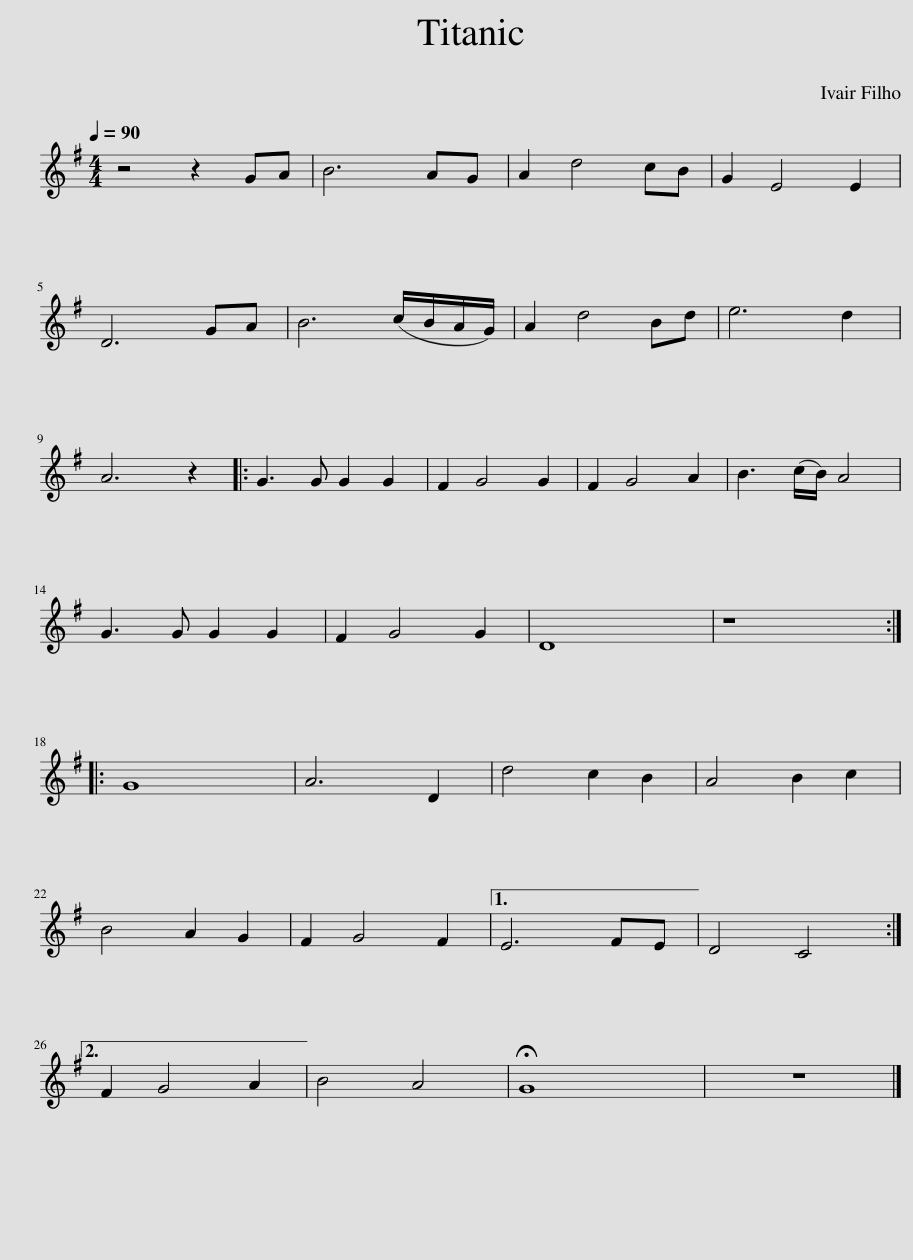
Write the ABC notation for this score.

X:1
L:1/8
Q:1/4=90
M:4/4
I:linebreak $
K:G
V:1 treble
V:1
 z4 z2 GA | B6 AG | A2 d4 cB | G2 E4 E2 |$ D6 GA | %5
 B6 (c/B/A/G/) | A2 d4 Bd | e6 d2 |$ A6 z2 |: G3 G G2 G2 | %10
 F2 G4 G2 | F2 G4 A2 | B3 (c/B/) A4 |$ G3 G G2 G2 | F2 G4 G2 | %15
 D8 | z8 ::$ G8 | A6 D2 | d4 c2 B2 | %20
 A4 B2 c2 |$ B4 A2 G2 | F2 G4 F2 |1 E6 FE || D4 C4 :|2$ %25
 F2 G4 A2 || B4 A4 | !fermata!G8 | z8 |] %29
